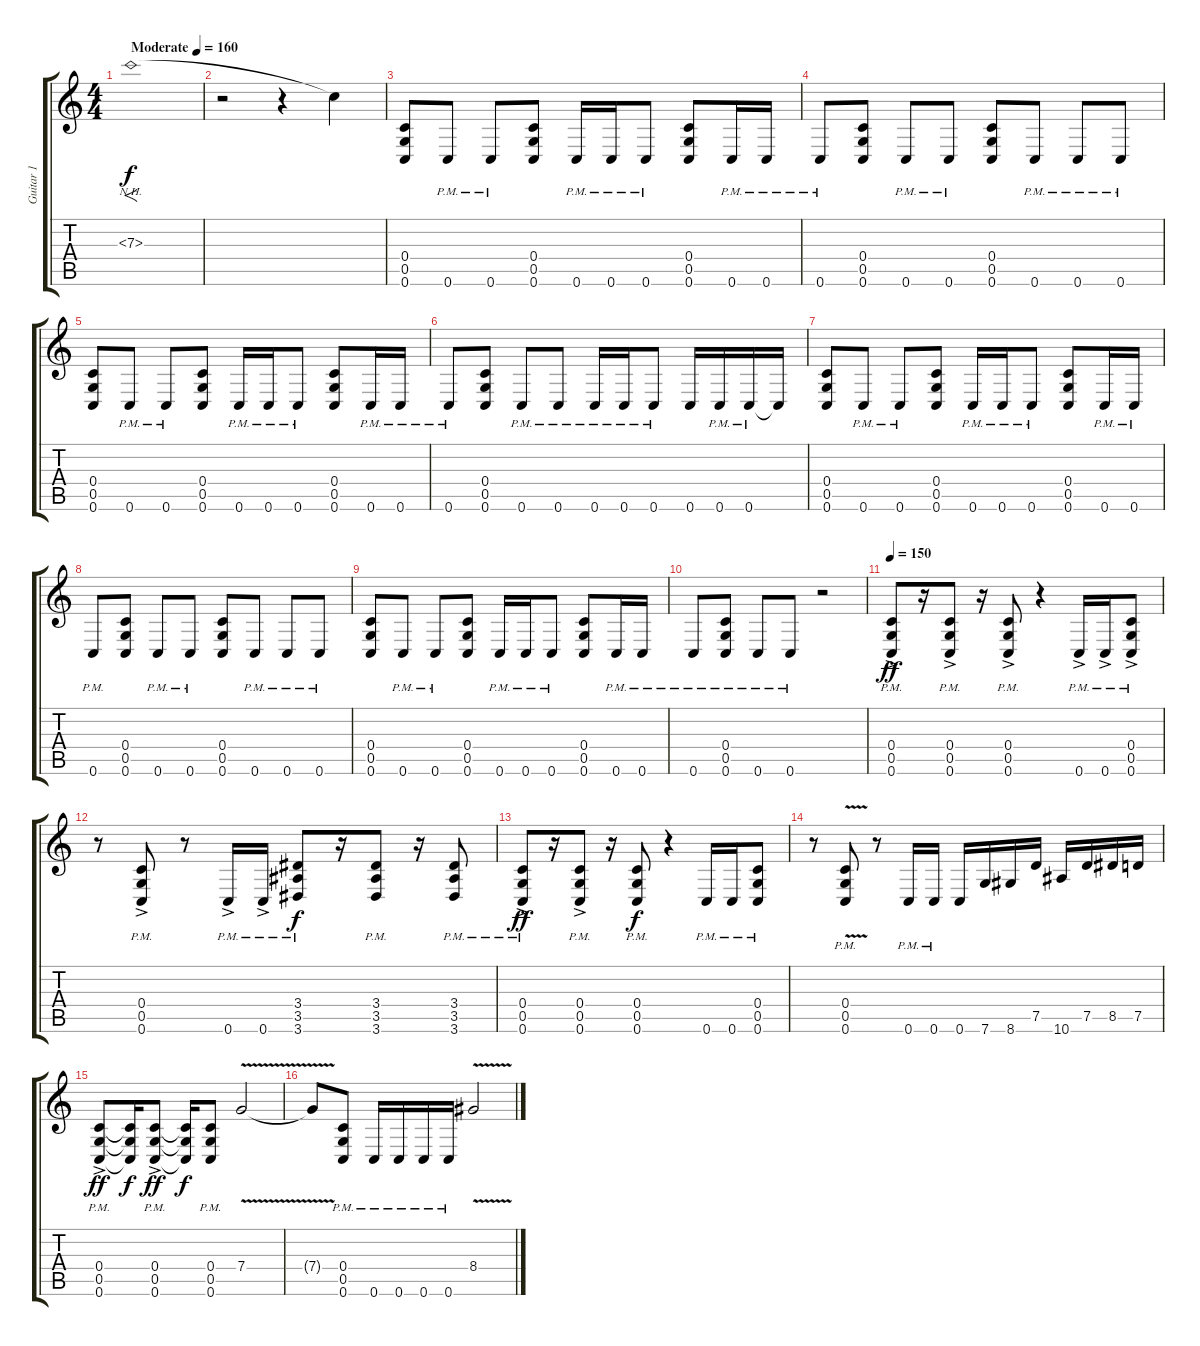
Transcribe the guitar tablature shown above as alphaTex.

\track ("Guitar 1" "Guitar 1") {instrument distortionguitar}
\staff {score tabs}
\tuning (D4 A3 F3 C3 G2 C2) {hide}
\ts (4 4)
\tempo (160 "Moderate")
\clef g2
\ks c
7.3{nh}.1{f dy f instrument distortionguitar} |
r.2 r.4 7.3{t}.4 |
(0.4 0.5 0.6).8 0.6{pm}.8 0.6{pm}.8 (0.4 0.5 0.6).8 0.6{pm}.16 0.6{pm}.16 0.6{pm}.8 (0.4 0.5 0.6).8 0.6{pm}.16 0.6{pm}.16 |
0.6{pm}.8 (0.4 0.5 0.6).8 0.6{pm}.8 0.6{pm}.8 (0.4 0.5 0.6).8 0.6{pm}.8 0.6{pm}.8 0.6{pm}.8 |
(0.4 0.5 0.6).8 0.6{pm}.8 0.6{pm}.8 (0.4 0.5 0.6).8 0.6{pm}.16 0.6{pm}.16 0.6{pm}.8 (0.4 0.5 0.6).8 0.6{pm}.16 0.6{pm}.16 |
0.6{pm}.8 (0.4 0.5 0.6).8 0.6{pm}.8 0.6{pm}.8 0.6{pm}.16 0.6{pm}.16 0.6{pm}.8 0.6.16 0.6{pm}.16 0.6{pm}.16 0.6{t}.16 |
(0.4 0.5 0.6).8 0.6{pm}.8 0.6{pm}.8 (0.4 0.5 0.6).8 0.6{pm}.16 0.6{pm}.16 0.6{pm}.8 (0.4 0.5 0.6).8 0.6{pm}.16 0.6{pm}.16 |
0.6{pm}.8 (0.4 0.5 0.6).8 0.6{pm}.8 0.6{pm}.8 (0.4 0.5 0.6).8 0.6{pm}.8 0.6{pm}.8 0.6{pm}.8 |
(0.4 0.5 0.6).8 0.6{pm}.8 0.6{pm}.8 (0.4 0.5 0.6).8 0.6{pm}.16 0.6{pm}.16 0.6{pm}.8 (0.4 0.5 0.6).8 0.6{pm}.16 0.6{pm}.16 |
0.6{pm}.8 (0.4 0.5{pm} 0.6).8 0.6{pm}.8 0.6{pm}.8 r.2 |
\tempo 150
(0.4{ac pm} 0.5{ac pm} 0.6{ac pm}).8{dy ff} r.16 (0.4{ac pm} 0.5{ac pm} 0.6{ac pm}).8 r.16 (0.4{ac pm} 0.5{ac pm} 0.6{ac pm}).8 r.4 0.6{ac pm}.16 0.6{ac pm}.16 (0.4{ac} 0.5{ac} 0.6{ac pm}).8 |
r.8 (0.4{ac} 0.5{ac pm} 0.6{ac}).8 r.8 0.6{ac pm}.16 0.6{ac pm}.16 (3.4{pm} 3.5 3.6).8{dy f} r.16 (3.4{pm} 3.5 3.6).8 r.16 (3.4{pm} 3.5 3.6).8 |
(0.4{ac pm} 0.5{ac pm} 0.6{ac pm}).8{dy ff} r.16 (0.4{ac pm} 0.5{ac pm} 0.6{ac pm}).8 r.16 (0.4{pm} 0.5{pm} 0.6{pm}).8{dy f} r.4 0.6{pm}.16 0.6{pm}.16 (0.4 0.5 0.6{pm}).8 |
r.8 (0.4 0.5{v} 0.6{pm}).8 r.8 0.6{pm}.16 0.6{pm}.16 0.6.16 7.6.16 8.6.16 7.5.16 10.6.16 7.5.16 8.5.16 7.5.16 |
(0.4{ac pm} 0.5{ac pm} 0.6{ac pm}).8{dy ff} (0.4{t} 0.5{t} 0.6{t}).16{dy f} (0.4{ac pm} 0.5{ac pm} 0.6{ac pm}).8{dy ff} (0.4{t} 0.5{t} 0.6{t}).16{dy f} (0.4{pm} 0.5{pm} 0.6{pm}).8 7.4{v}.2 |
7.4{t}.8 (0.4{pm} 0.5{pm} 0.6{pm}).8 0.6{pm}.16 0.6{pm}.16 0.6{pm}.16 0.6{pm}.16 8.4{v}.2
